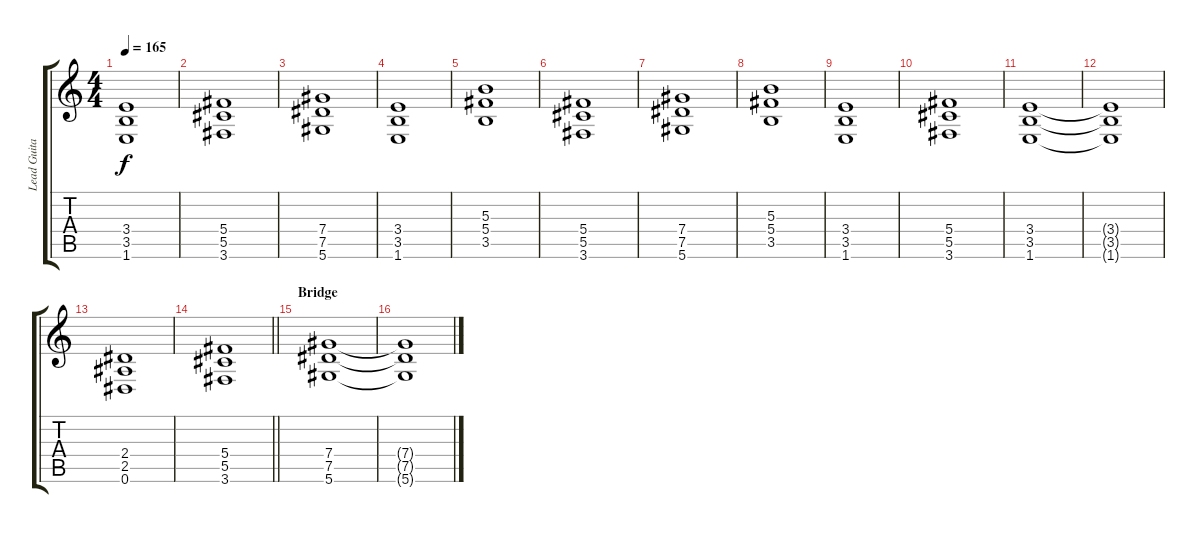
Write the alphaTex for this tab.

\track ("Lead Guitar" "Lead Guita") {instrument overdrivenguitar}
\staff {score tabs}
\tuning (Eb4 Bb3 Gb3 Db3 Ab2 Eb2) {hide}
\ts (4 4)
\tempo 165
\clef g2
\ks c
(3.4 3.5 1.6).1{dy f} |
(5.4 5.5 3.6).1 |
(7.4 7.5 5.6).1 |
(3.4 3.5 1.6).1 |
(5.3 5.4 3.5).1 |
(5.4 5.5 3.6).1 |
(7.4 7.5 5.6).1 |
(5.3 5.4 3.5).1 |
(3.4 3.5 1.6).1 |
(5.4 5.5 3.6).1 |
(3.4 3.5 1.6).1 |
(3.4{t} 3.5{t} 1.6{t}).1 |
(2.4 2.5 0.6).1 |
\barLineRight lightlight
(5.4 5.5 3.6).1 |
\section ("" "Bridge")
(7.4 7.5 5.6).1 |
(7.4{t} 7.5{t} 5.6{t}).1
